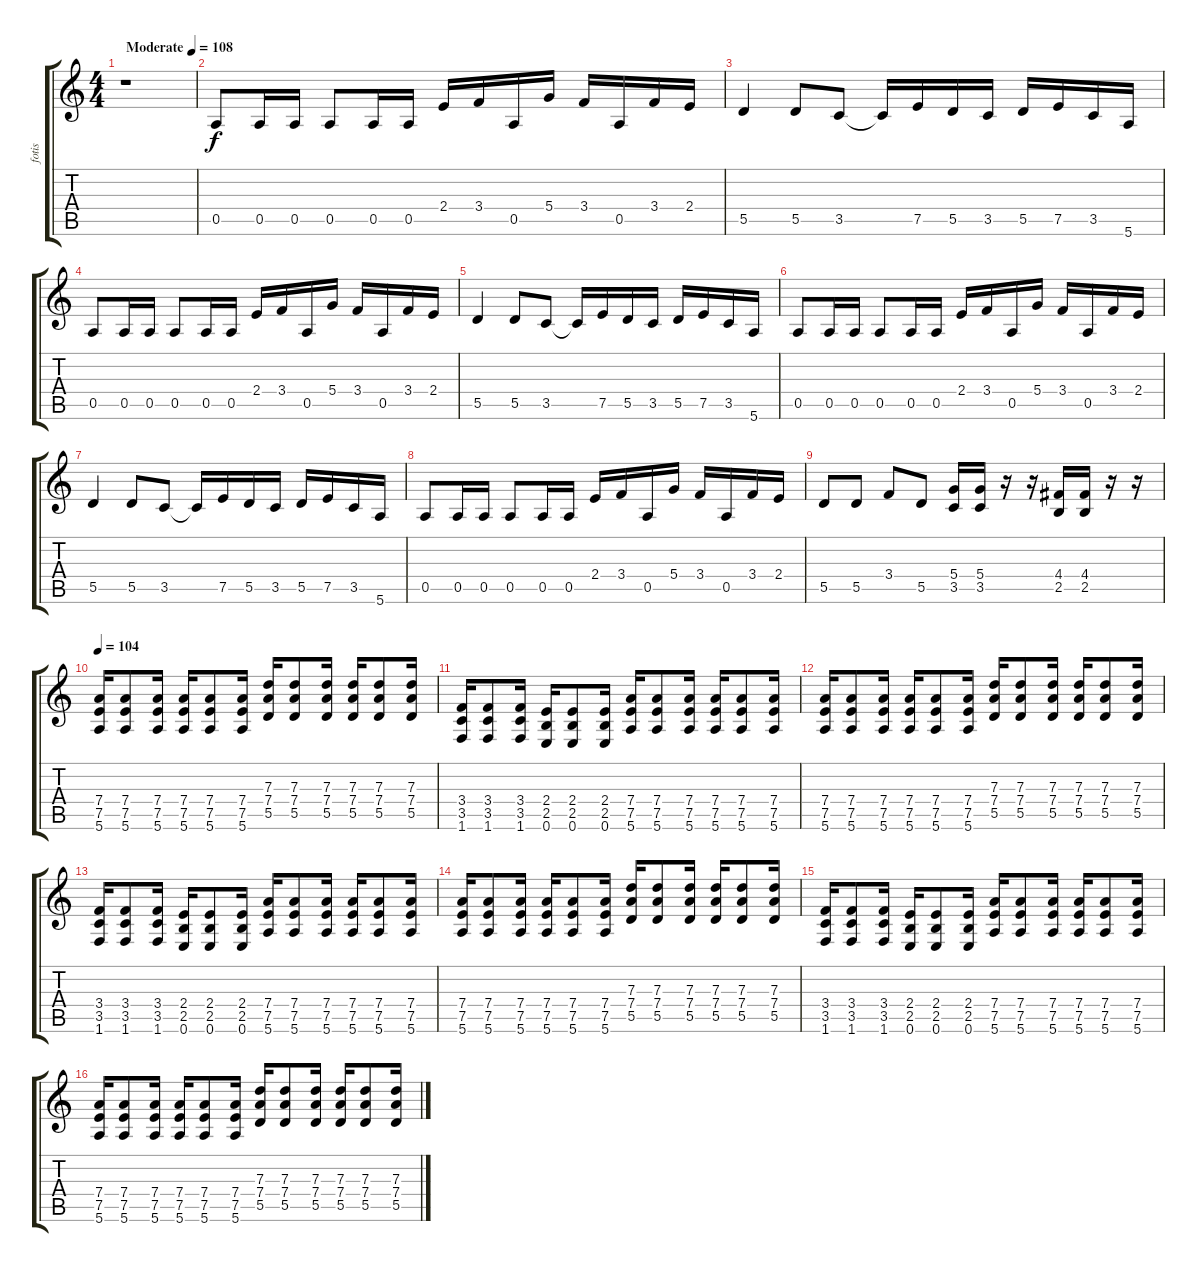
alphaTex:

\track ("fotis" "fotis") {instrument overdrivenguitar}
\staff {score tabs}
\tuning (E4 B3 G3 D3 A2 E2) {hide}
\ts (4 4)
\tempo (108 "Moderate")
\clef g2
\ks c
r.1{dy f instrument overdrivenguitar} |
0.5.8 0.5.16 0.5.16 0.5.8 0.5.16 0.5.16 2.4.16 3.4.16 0.5.16 5.4.16 3.4.16 0.5.16 3.4.16 2.4.16 |
5.5.4 5.5.8 3.5.8 3.5{t}.16 7.5.16 5.5.16 3.5.16 5.5.16 7.5.16 3.5.16 5.6.16 |
0.5.8 0.5.16 0.5.16 0.5.8 0.5.16 0.5.16 2.4.16 3.4.16 0.5.16 5.4.16 3.4.16 0.5.16 3.4.16 2.4.16 |
5.5.4 5.5.8 3.5.8 3.5{t}.16 7.5.16 5.5.16 3.5.16 5.5.16 7.5.16 3.5.16 5.6.16 |
0.5.8 0.5.16 0.5.16 0.5.8 0.5.16 0.5.16 2.4.16 3.4.16 0.5.16 5.4.16 3.4.16 0.5.16 3.4.16 2.4.16 |
5.5.4 5.5.8 3.5.8 3.5{t}.16 7.5.16 5.5.16 3.5.16 5.5.16 7.5.16 3.5.16 5.6.16 |
0.5.8 0.5.16 0.5.16 0.5.8 0.5.16 0.5.16 2.4.16 3.4.16 0.5.16 5.4.16 3.4.16 0.5.16 3.4.16 2.4.16 |
5.5.8 5.5.8 3.4.8 5.5.8 (5.4 3.5).16 (5.4 3.5).16 r.16 r.16 (4.4 2.5).16 (4.4 2.5).16 r.16 r.16 |
\tempo 104
(7.4 7.5 5.6).16 (7.4 7.5 5.6).8 (7.4 7.5 5.6).16 (7.4 7.5 5.6).16 (7.4 7.5 5.6).8 (7.4 7.5 5.6).16 (7.3 7.4 5.5).16 (7.3 7.4 5.5).8 (7.3 7.4 5.5).16 (7.3 7.4 5.5).16 (7.3 7.4 5.5).8 (7.3 7.4 5.5).16 |
(3.4 3.5 1.6).16 (3.4 3.5 1.6).8 (3.4 3.5 1.6).16 (2.4 2.5 0.6).16 (2.4 2.5 0.6).8 (2.4 2.5 0.6).16 (7.4 7.5 5.6).16 (7.4 7.5 5.6).8 (7.4 7.5 5.6).16 (7.4 7.5 5.6).16 (7.4 7.5 5.6).8 (7.4 7.5 5.6).16 |
(7.4 7.5 5.6).16 (7.4 7.5 5.6).8 (7.4 7.5 5.6).16 (7.4 7.5 5.6).16 (7.4 7.5 5.6).8 (7.4 7.5 5.6).16 (7.3 7.4 5.5).16 (7.3 7.4 5.5).8 (7.3 7.4 5.5).16 (7.3 7.4 5.5).16 (7.3 7.4 5.5).8 (7.3 7.4 5.5).16 |
(3.4 3.5 1.6).16 (3.4 3.5 1.6).8 (3.4 3.5 1.6).16 (2.4 2.5 0.6).16 (2.4 2.5 0.6).8 (2.4 2.5 0.6).16 (7.4 7.5 5.6).16 (7.4 7.5 5.6).8 (7.4 7.5 5.6).16 (7.4 7.5 5.6).16 (7.4 7.5 5.6).8 (7.4 7.5 5.6).16 |
(7.4 7.5 5.6).16 (7.4 7.5 5.6).8 (7.4 7.5 5.6).16 (7.4 7.5 5.6).16 (7.4 7.5 5.6).8 (7.4 7.5 5.6).16 (7.3 7.4 5.5).16 (7.3 7.4 5.5).8 (7.3 7.4 5.5).16 (7.3 7.4 5.5).16 (7.3 7.4 5.5).8 (7.3 7.4 5.5).16 |
(3.4 3.5 1.6).16 (3.4 3.5 1.6).8 (3.4 3.5 1.6).16 (2.4 2.5 0.6).16 (2.4 2.5 0.6).8 (2.4 2.5 0.6).16 (7.4 7.5 5.6).16 (7.4 7.5 5.6).8 (7.4 7.5 5.6).16 (7.4 7.5 5.6).16 (7.4 7.5 5.6).8 (7.4 7.5 5.6).16 |
(7.4 7.5 5.6).16 (7.4 7.5 5.6).8 (7.4 7.5 5.6).16 (7.4 7.5 5.6).16 (7.4 7.5 5.6).8 (7.4 7.5 5.6).16 (7.3 7.4 5.5).16 (7.3 7.4 5.5).8 (7.3 7.4 5.5).16 (7.3 7.4 5.5).16 (7.3 7.4 5.5).8 (7.3 7.4 5.5).16
